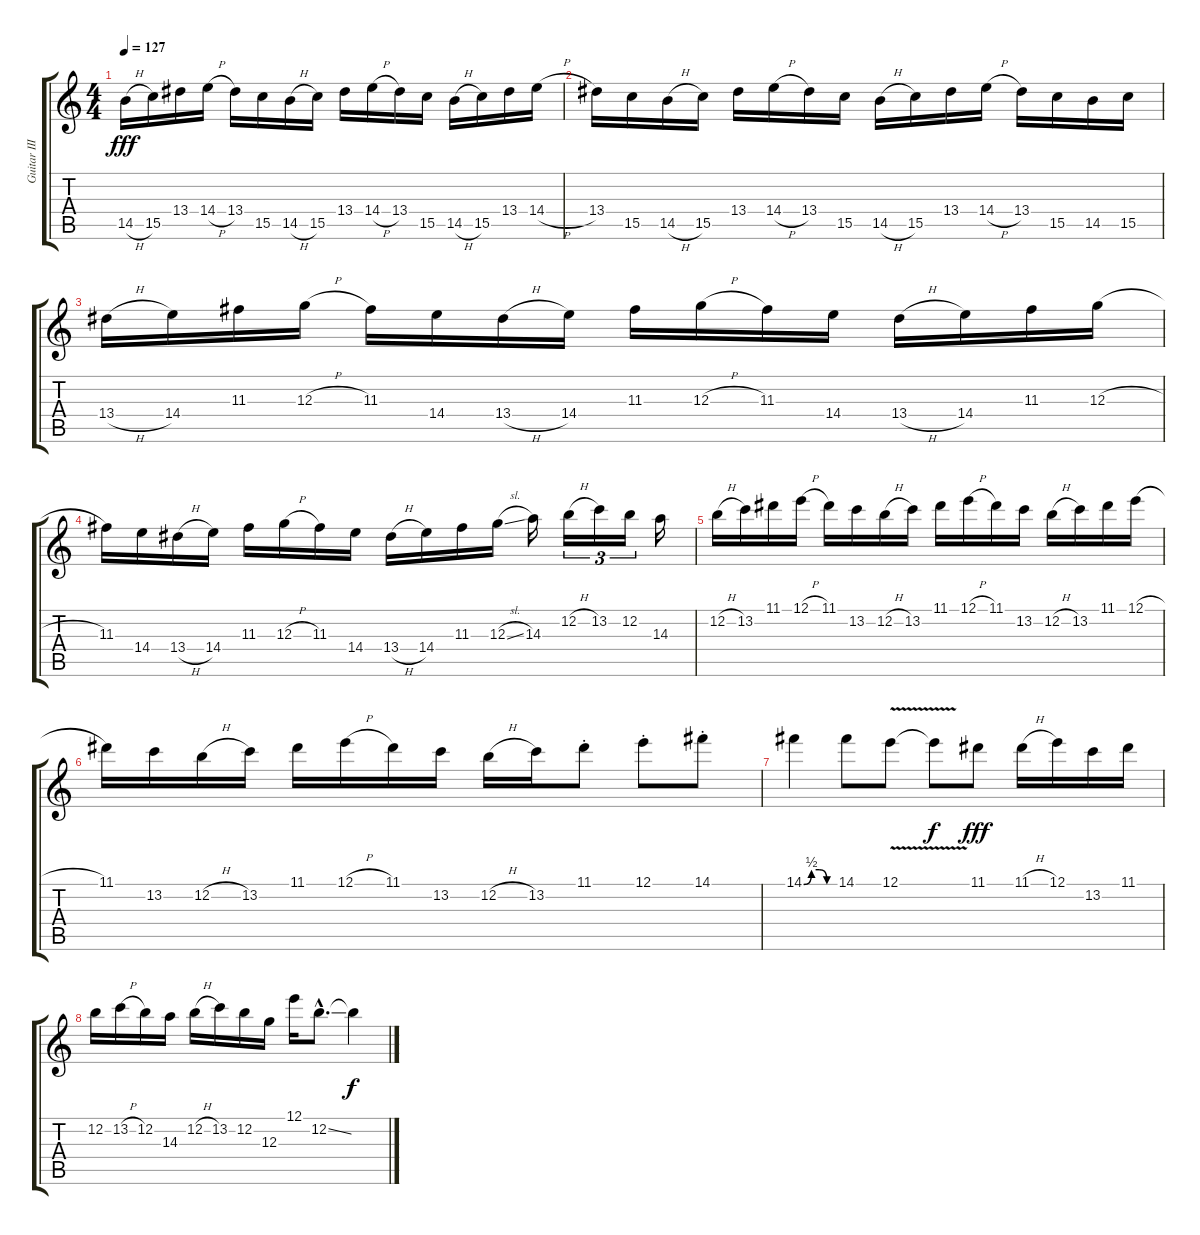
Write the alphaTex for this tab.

\track ("Guitar III" "Guitar III") {instrument distortionguitar}
\staff {score tabs}
\tuning (E4 B3 G3 D3 A2 E2) {hide}
\ts (4 4)
\tempo 127
\clef g2
\ks c
14.5{h}.16{dy fff} 15.5.16 13.4.16 14.4{h}.16 13.4.16 15.5.16 14.5{h}.16 15.5.16 13.4.16 14.4{h}.16 13.4.16 15.5.16 14.5{h}.16 15.5.16 13.4.16 14.4{h}.16 |
13.4.16 15.5.16 14.5{h}.16 15.5.16 13.4.16 14.4{h}.16 13.4.16 15.5.16 14.5{h}.16 15.5.16 13.4.16 14.4{h}.16 13.4.16 15.5.16 14.5.16 15.5.16 |
13.4{h}.16 14.4.16 11.3.16 12.3{h}.16 11.3.16 14.4.16 13.4{h}.16 14.4.16 11.3.16 12.3{h}.16 11.3.16 14.4.16 13.4{h}.16 14.4.16 11.3.16 12.3{h}.16 |
11.3.16 14.4.16 13.4{h}.16 14.4.16 11.3.16 12.3{h}.16 11.3.16 14.4.16 13.4{h}.16 14.4.16 11.3.16 12.3{sl}.16 14.3.16 12.2{h}.16{tu (3 2)} 13.2.16{tu (3 2)} 12.2.16{tu (3 2)} 14.3.16 |
12.2{h}.16 13.2.16 11.1.16 12.1{h}.16 11.1.16 13.2.16 12.2{h}.16 13.2.16 11.1.16 12.1{h}.16 11.1.16 13.2.16 12.2{h}.16 13.2.16 11.1.16 12.1{h}.16 |
11.1.16 13.2.16 12.2{h}.16 13.2.16 11.1.16 12.1{h}.16 11.1.16 13.2.16 12.2{h}.16 13.2.16 11.1{st}.8 12.1{st}.8 14.1{st}.8 |
14.1{be (custom 0 0 15 2 30 2 45 0 60 0)}.4 14.1.8 12.1{v}.8 12.1{t}.8{dy f} 11.1.8{dy fff} 11.1{h}.16 12.1.16 13.2.16 11.1.16 |
12.2.16 13.2{h}.16 12.2.16 14.3.16 12.2{h}.16 13.2.16 12.2.16 12.3.16 12.1.16 12.2{ss hac}.8{d} 12.2{t}.4{dy f}
